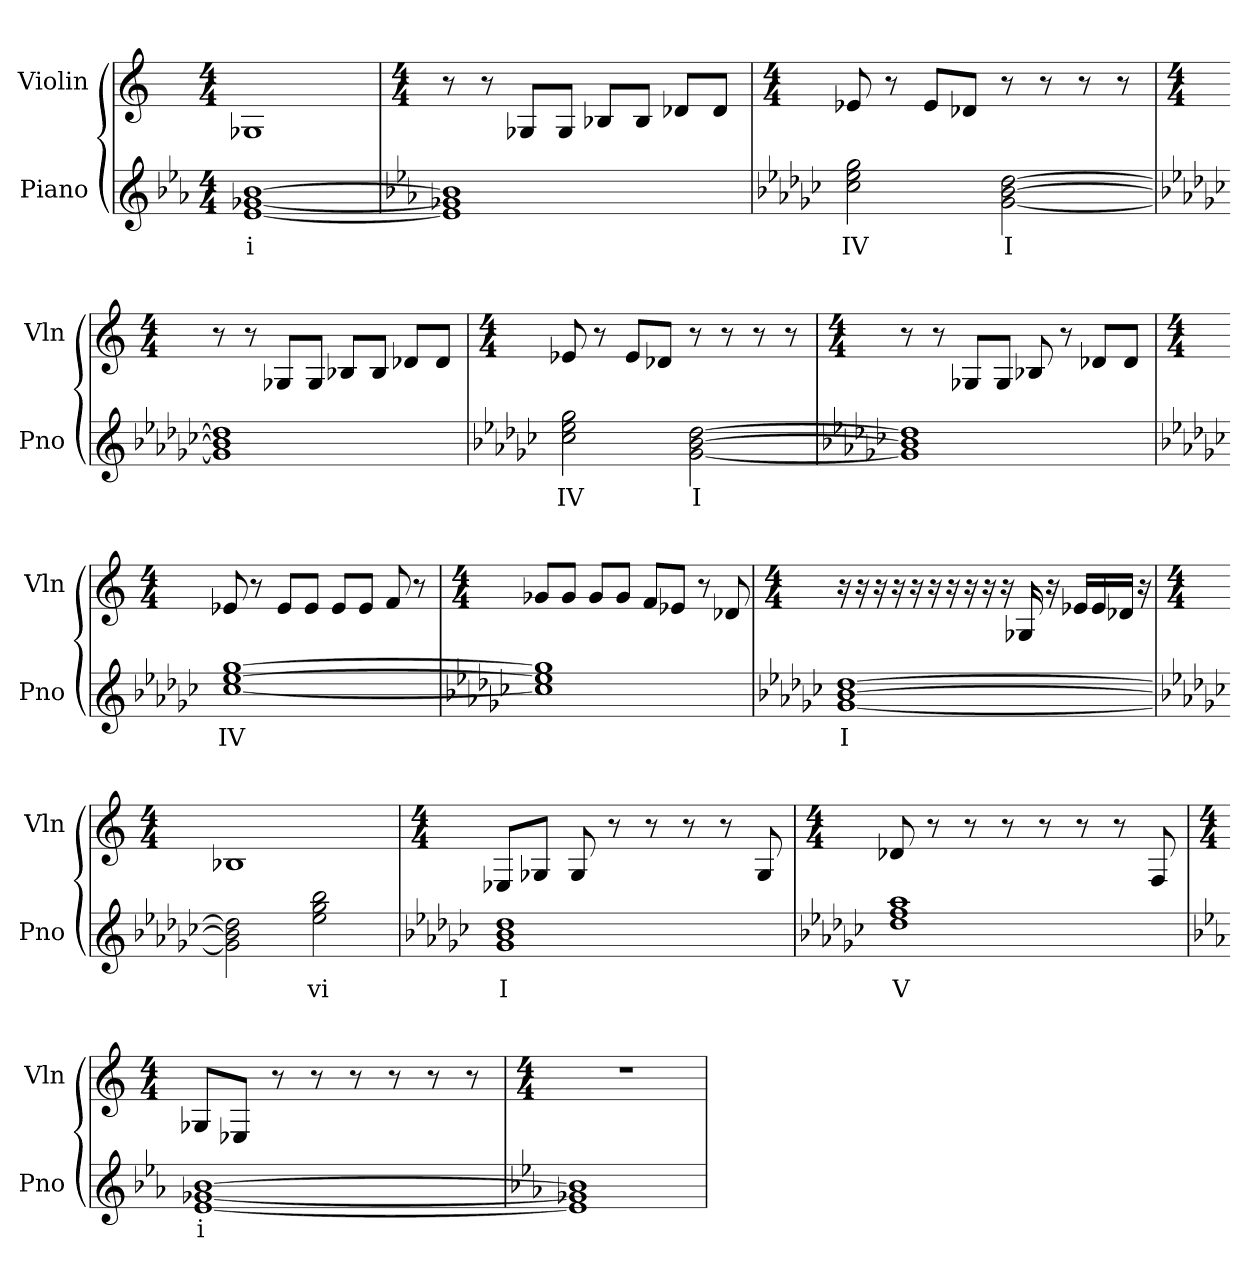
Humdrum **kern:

**kern	**text	**kern
*part2	*part2	*part1
*staff2	*staff2	*staff1
*I"Piano	*	*I"Violin
*I'Pno	*	*I'Vln
*k[b-e-a-]	*	*
*E-:	*	*
*M4/4	*	*M4/4
=	=	=
[1e- [1g-X [1b-	i	1G-X
=	=	=
*k[b-e-a-]	*	*
*E-:	*	*
*	*	*M4/4
1e-] 1g-X] 1b-]	.	8r
.	.	8r
.	.	8G-XL
.	.	8G-J
.	.	8B-XL
.	.	8B-J
.	.	8d-XL
.	.	8d-J
=	=	=
*k[b-e-a-d-g-c-]	*	*
*G-:	*	*
*	*	*M4/4
2cc- 2ee- 2gg-	IV	8e-X
.	.	8r
.	.	8e-L
.	.	8d-XJ
[2g- [2b- [2dd-	I	8r
.	.	8r
.	.	8r
.	.	8r
=	=	=
*k[b-e-a-d-g-c-]	*	*
*G-:	*	*
*	*	*M4/4
1g-] 1b-] 1dd-]	.	8r
.	.	8r
.	.	8G-XL
.	.	8G-J
.	.	8B-XL
.	.	8B-J
.	.	8d-XL
.	.	8d-J
=	=	=
*k[b-e-a-d-g-c-]	*	*
*G-:	*	*
*	*	*M4/4
2cc- 2ee- 2gg-	IV	8e-X
.	.	8r
.	.	8e-L
.	.	8d-XJ
[2g- [2b- [2dd-	I	8r
.	.	8r
.	.	8r
.	.	8r
=	=	=
*k[b-e-a-d-g-c-]	*	*
*G-:	*	*
*	*	*M4/4
1g-] 1b-] 1dd-]	.	8r
.	.	8r
.	.	8G-XL
.	.	8G-J
.	.	8B-X
.	.	8r
.	.	8d-XL
.	.	8d-J
=	=	=
*k[b-e-a-d-g-c-]	*	*
*G-:	*	*
*	*	*M4/4
[1cc- [1ee- [1gg-	IV	8e-X
.	.	8r
.	.	8e-L
.	.	8e-J
.	.	8e-L
.	.	8e-J
.	.	8f
.	.	8r
=	=	=
*k[b-e-a-d-g-c-]	*	*
*G-:	*	*
*	*	*M4/4
1cc-] 1ee-] 1gg-]	.	8g-XL
.	.	8g-J
.	.	8g-L
.	.	8g-J
.	.	8fL
.	.	8e-XJ
.	.	8r
.	.	8d-X
=	=	=
*k[b-e-a-d-g-c-]	*	*
*G-:	*	*
*	*	*M4/4
[1g- [1b- [1dd-	I	16r
.	.	16r
.	.	16r
.	.	16r
.	.	16r
.	.	16r
.	.	16r
.	.	16r
.	.	16r
.	.	16r
.	.	16G-X
.	.	16r
.	.	16e-XLL
.	.	16e-
.	.	16d-XJJ
.	.	16r
=	=	=
*k[b-e-a-d-g-c-]	*	*
*G-:	*	*
*	*	*M4/4
2g-] 2b-] 2dd-]	.	1B-X
2ee- 2gg- 2bb-	vi	.
=	=	=
*k[b-e-a-d-g-c-]	*	*
*G-:	*	*
*	*	*M4/4
1g- 1b- 1dd-	I	8E-XL
.	.	8G-XJ
.	.	8G-
.	.	8r
.	.	8r
.	.	8r
.	.	8r
.	.	8G-
=	=	=
*k[b-e-a-d-g-c-]	*	*
*G-:	*	*
*	*	*M4/4
1dd- 1ff 1aa-	V	8d-X
.	.	8r
.	.	8r
.	.	8r
.	.	8r
.	.	8r
.	.	8r
.	.	8F
=	=	=
*k[b-e-a-]	*	*
*E-:	*	*
*	*	*M4/4
[1e- [1g-X [1b-	i	8G-XL
.	.	8E-XJ
.	.	8r
.	.	8r
.	.	8r
.	.	8r
.	.	8r
.	.	8r
=	=	=
*k[b-e-a-]	*	*
*E-:	*	*
*	*	*M4/4
1e-] 1g-X] 1b-]	.	1r
=	=	=
*-	*-	*-
